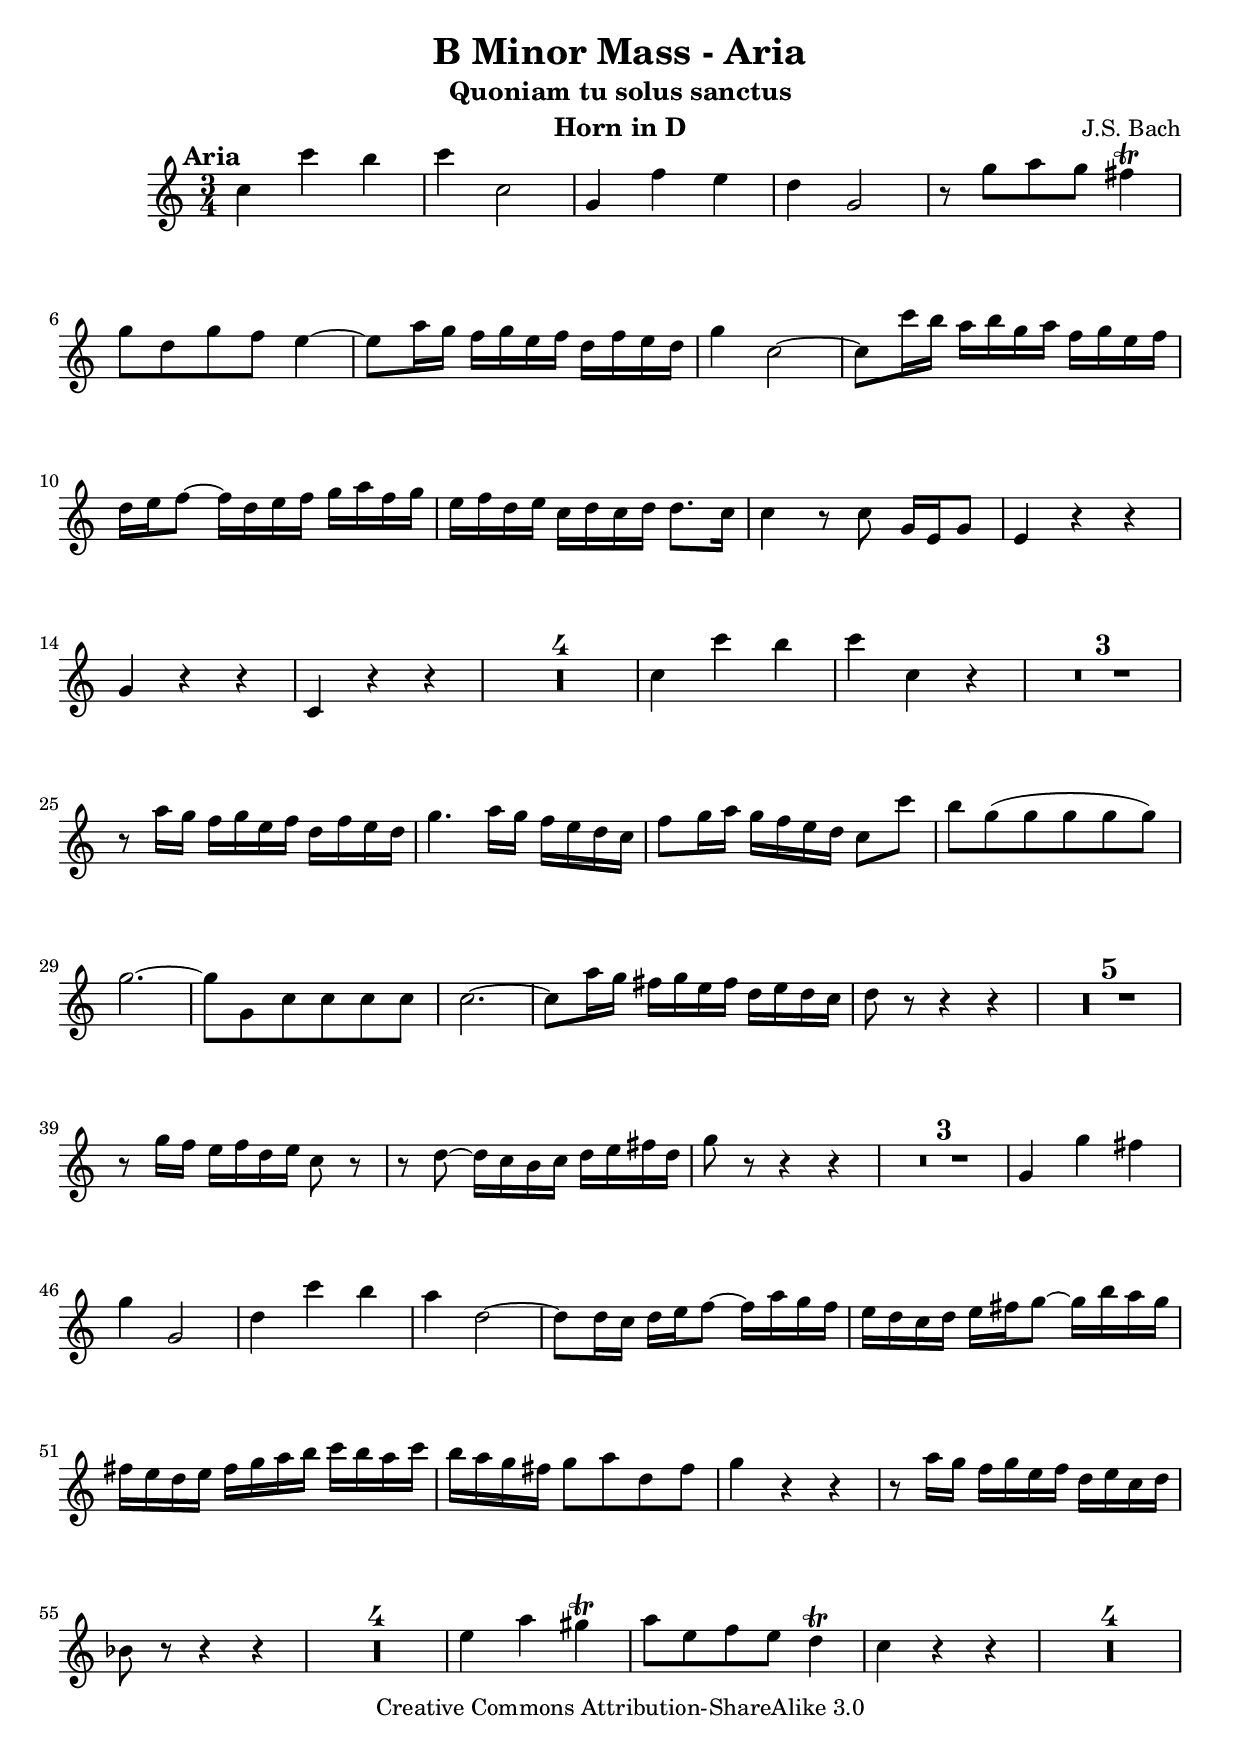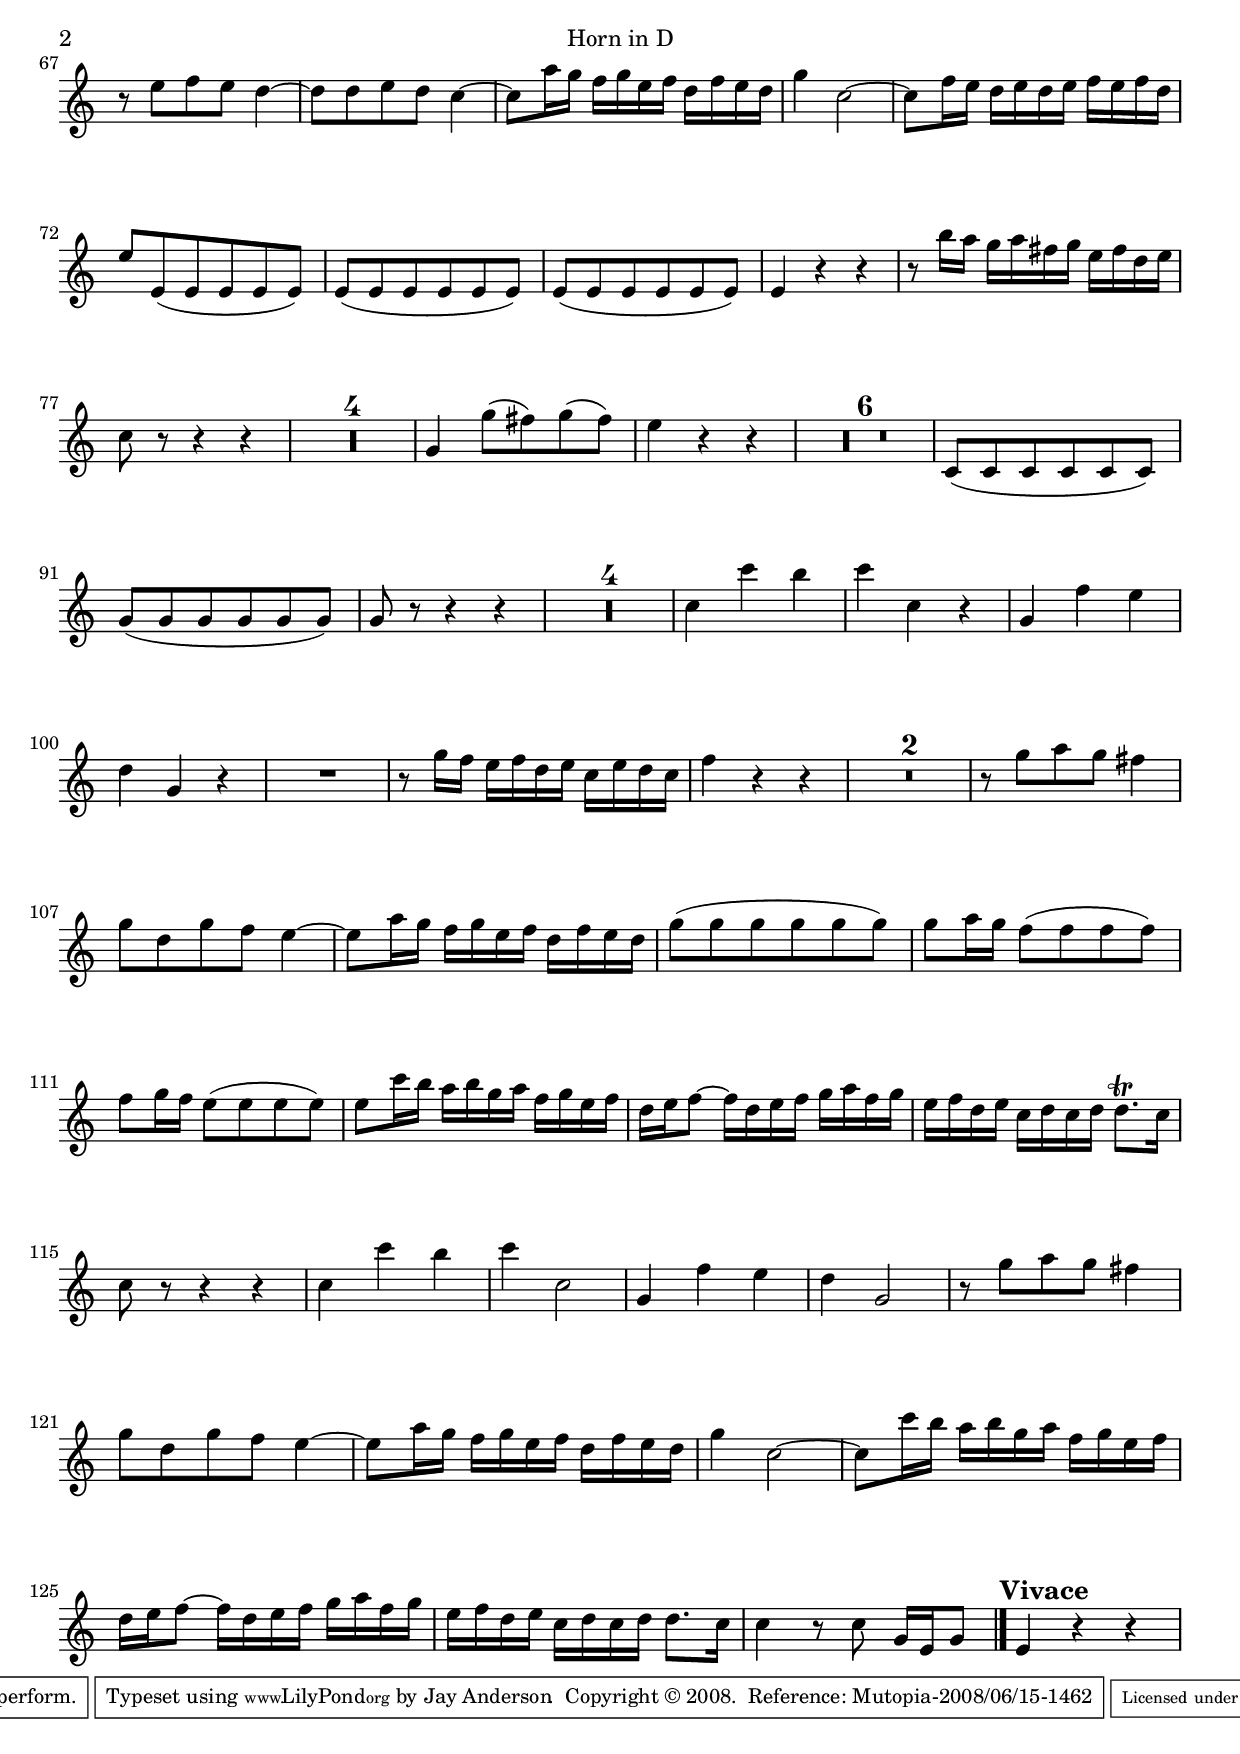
\version "2.11.48"

\include "defs.lyi" 
hornAria = \relative c''
{
  \transposition d
  \key c \major
  c4 c' b |
  c c,2 |
  g4 f' e |
  d g,2 |
  r8 g' a g fis4\trill |
  g8 d g f e4~ |
  e8 a16 g f g e f d f e d |
  g4 c,2~ |
  c8 c'16 b a b g a f g e f |
  d e f8~ f16 d e f g a f g |
  e f d e c d c d d8. c16 |
  c4 r8 c8 g16 e g8 |
  e4 r r |
  g r r |
  c, r r |
  R2.*4 |
  c'4 c' b |
  c c, r |
  R2.*3 |
  r8 a'16 g f g e f d f e d |
  g4. a16 g f e d c |
  f8 g16 a g f e d c8 c' |
  b g( g g g g) |
  g2.~ |
  g8 g, c c c c |
  c2.~ |
  c8 a'16 g fis g e fis d e d c |
  d8 r r4 r |
  R2.*5 |
  r8 g16 f e f d e c8 r |
  r d~ d16 c b c d e fis d |
  g8 r r4 r |
  R2.*3 |
  g,4 g' fis |
  g g,2 |
  d'4 c' b |
  a d,2~ |
  d8 d16 c d e f8~ f16 a g f |
  e d c d e fis g8~ g16 b a g |
  fis e d e fis g a b c b a c |
  b a g fis g8 a d, fis |
  g4 r r |
  r8 a16 g f g e f d e c d |
  bes8 r r4 r |
  R2.*4 |
  e4 a gis\trill |
  a8 e f e d4\trill |
  c r r |
  R2.*4 |
  r8 e f e d4~ |
  d8 d e d c4~ |
  c8 a'16 g f g e f d f e d |
  g4 c,2~ |
  c8 f16 e d e d e f e f d |
  e8 e,( e e e e) |
  e( e e e e e) |
  e( e e e e e) |
  e4 r r |
  r8 b''16 a g a fis g e fis d e |
  c8 r r4 r |
  R2.*4 |
  g4 g'8( fis) g( fis) |
  e4 r r |
  R2.*6 |
  c,8( c c c c c) |
  g'( g g g g g) |
  g r r4 r |
  R2.*4 |
  c4 c' b |
  c c, r |
  g f' e |
  d g, r |
  R2. |
  r8 g'16 f e f d e c e d c |
  f4 r r |
  R2.*2 |
  r8 g a g fis4 |
  g8 d g f e4~ |
  e8 a16 g f g e f d f e d |
  g8( g g g g g) |
  g a16 g f8( f f f) |
  f g16 f e8( e e e) |
  e c'16 b a b g a f g e f |
  d e f8~ f16 d e f g a f g |
  e f d e c d c d d8.\trill c16 |
  c8 r r4 r |
  c4 c' b |
  c c,2 |
  g4 f' e |
  d g,2 |
  r8 g' a g fis4 |
  g8 d g f e4~ |
  e8 a16 g f g e f d f e d |
  g4 c,2~ |
  c8 c'16 b a b g a f g e f |
  d e f8~ f16 d e f g a f g |
  e f d e c d c d d8. c16 |
  c4 r8 c g16 e g8 |

  %vivace
  e4 r r |
}
 

instrument = "Horn in D"

notes = \hornAria

\version "2.11.48"

\include "defs.lyi"

\paper
{
  %first-page-number = 2
  %#(define page-breaking ly:minimal-breaking)
  %#(define page-breaking ly:page-turn-breaking)
  ragged-last-bottom = ##f
}

\book
{
  \include "header.lyi"
  \score
  {
    \new Staff %\with { \consists "Page_turn_engraver" }
    {
      \override Score.PaperColumn #'keep-inside-line = ##t
      \override Score.NonMusicalPaperColumn #'keep-inside-line = ##t
      \set Score.skipBars = ##t
      << \notes \outlineAria >>
    }
  }
}



